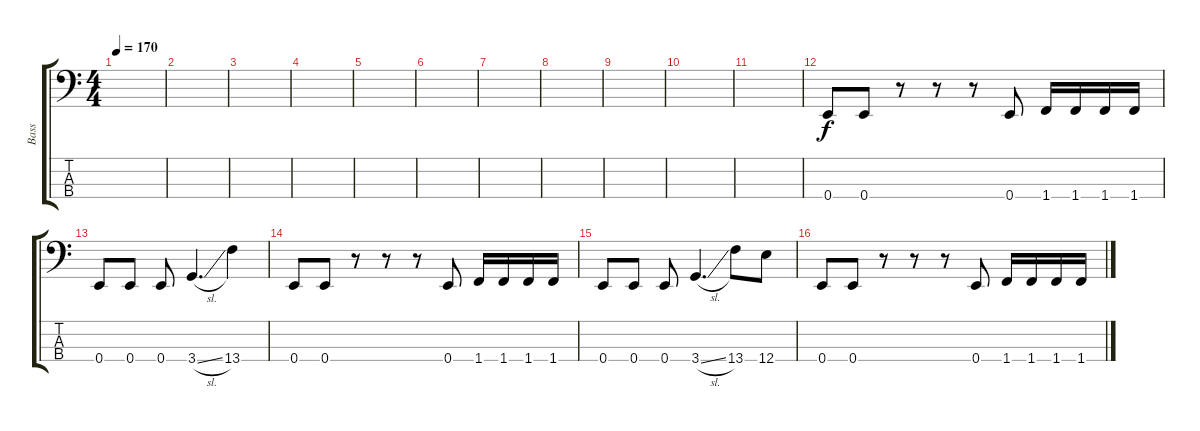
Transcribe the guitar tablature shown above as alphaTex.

\track ("Bass" "Bass") {instrument electricbasspick}
\staff {score tabs}
\tuning (G2 D2 A1 E1) {hide}
\ts (4 4)
\tempo 170
\clef f4
\ks c
|
|
|
|
|
|
|
|
|
|
|
0.4.8 0.4.8 r.8 r.8 r.8 0.4.8 1.4.16 1.4.16 1.4.16 1.4.16 |
0.4.8 0.4.8 0.4.8 3.4{sl}.4{d} 13.4.4 |
0.4.8 0.4.8 r.8 r.8 r.8 0.4.8 1.4.16 1.4.16 1.4.16 1.4.16 |
0.4.8 0.4.8 0.4.8 3.4{sl}.4{d} 13.4.8 12.4.8 |
0.4.8 0.4.8 r.8 r.8 r.8 0.4.8 1.4.16 1.4.16 1.4.16 1.4.16
